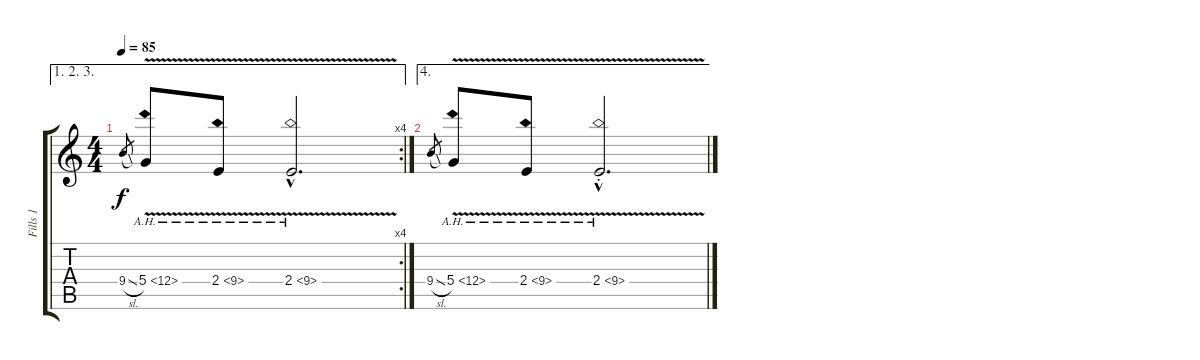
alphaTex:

\track ("Fills 1" "Fills 1") {instrument distortionguitar}
\staff {score tabs}
\tuning (E4 B3 G3 D3 A2 E2) {hide}
\ae (1 2 3)
\rc 4
\ts (4 4)
\tempo 85
\clef g2
\ks c
9.4{sl}.8{gr dy f} 5.4{ah 7 v}.8 2.4{ah 7 v}.8 2.4{ah 7 v hac}.2{d} |
\ae 4
9.4{sl}.8{gr} 5.4{ah 7 v}.8 2.4{ah 7 v}.8 2.4{ah 7 v hac st}.2{d}
